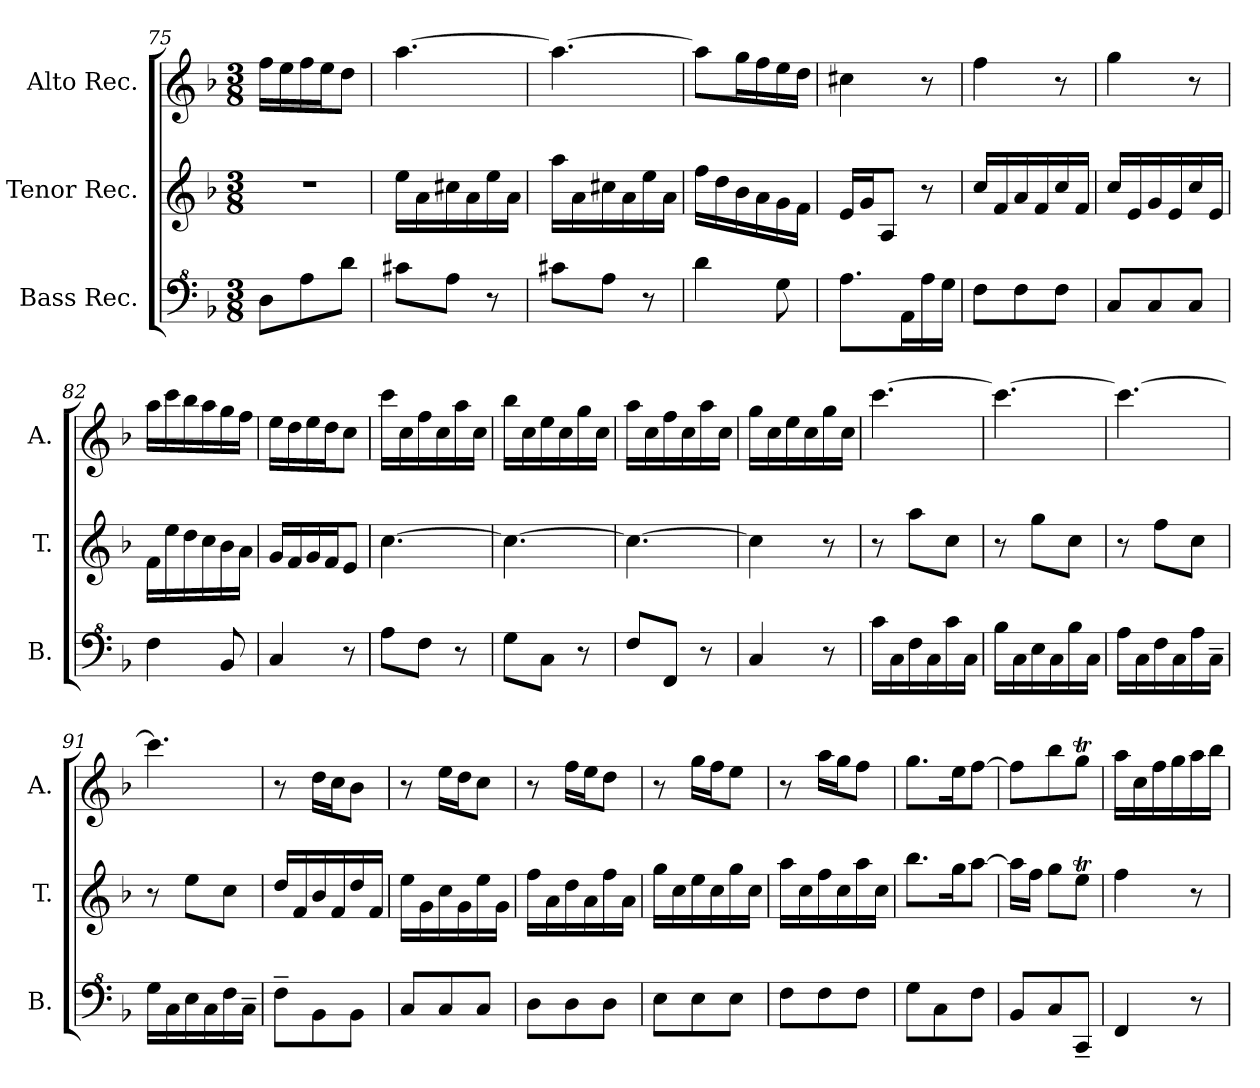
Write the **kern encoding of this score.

**kern	**kern	**kern
*part3	*part2	*part1
*staff3	*staff2	*staff1
*I"Bass Rec.	*I"Tenor Rec.	*I"Alto Rec.
*I'B.	*I'T.	*I'A.
*clefF^4	*clefG2	*clefG2
*k[b-]	*k[b-]	*k[b-]
*M3/8	*M3/8	*M3/8
=75	=75	=75
8d\L	4.r	16ff\LL
.	.	16ee\
8a\	.	16ff\
.	.	16ee\J
8dd\J	.	8dd\J
=76	=76	=76
8cc#X\L	16ee\LL	[4.aa\
.	16a\	.
8a\J	16cc#X\	.
.	16a\	.
8r	16ee\	.
.	16a\JJ	.
=77	=77	=77
8cc#X\L	16aa\LL	4.aa\_
.	16a\	.
8a\J	16cc#X\	.
.	16a\	.
8r	16ee\	.
.	16a\JJ	.
=78	=78	=78
4dd\	16ff\LL	8aa\L]
.	16dd\	.
.	16b-\	16gg\L
.	16a\	16ff\
8g\	16g\	16ee\
.	16f\JJ	16dd\JJ
=79	=79	=79
8.a\L	16e/LL	4cc#X\
.	16g/J	.
.	8A/J	.
16A\L	.	.
16a\	8r	8r
16g\JJ	.	.
=80	=80	=80
8f\L	16cc/LL	4ff\
.	16f/	.
8f\	16a/	.
.	16f/	.
8f\J	16cc/	8r
.	16f/JJ	.
=81	=81	=81
8c/L	16cc/LL	4gg\
.	16e/	.
8c/	16g/	.
.	16e/	.
8c/J	16cc/	8r
.	16e/JJ	.
=82	=82	=82
4f\	16f\LL	16aa\LL
.	16ee\	16ccc\
.	16dd\	16bb-\
.	16cc\	16aa\
8B-/	16b-\	16gg\
.	16a\JJ	16ff\JJ
!!LO:LB:g=z
=83	=83	=83
4c/	16g/LL	16ee\LL
.	16f/	16dd\
.	16g/	16ee\
.	16f/J	16dd\J
8r	8e/J	8cc\J
=84	=84	=84
8a\L	[4.cc\	16ccc\LL
.	.	16cc\
8f\J	.	16ff\
.	.	16cc\
8r	.	16aa\
.	.	16cc\JJ
=85	=85	=85
8g\L	4.cc\_	16bb-\LL
.	.	16cc\
8c\J	.	16ee\
.	.	16cc\
8r	.	16gg\
.	.	16cc\JJ
=86	=86	=86
8f/L	4.cc\_	16aa\LL
.	.	16cc\
8F/J	.	16ff\
.	.	16cc\
8r	.	16aa\
.	.	16cc\JJ
=87	=87	=87
4c/	4cc\]	16gg\LL
.	.	16cc\
.	.	16ee\
.	.	16cc\
8r	8r	16gg\
.	.	16cc\JJ
=88	=88	=88
16cc\LL	8r	[4.ccc\
16c\	.	.
16f\	8aa\L	.
16c\	.	.
16cc\	8cc\J	.
16c\JJ	.	.
=89	=89	=89
16b-\LL	8r	4.ccc\_
16c\	.	.
16e\	8gg\L	.
16c\	.	.
16b-\	8cc\J	.
16c\JJ	.	.
=90	=90	=90
16a\LL	8r	4.ccc\_
16c\	.	.
16f\	8ff\L	.
16c\	.	.
16a\	8cc\J	.
16c~\JJ	.	.
=91	=91	=91
16g\LL	8r	4.ccc\]
16c\	.	.
16e\	8ee\L	.
16c\	.	.
16f\	8cc\J	.
16c~\JJ	.	.
=92	=92	=92
8f~\L	16dd/LL	8r
.	16f/	.
8B-\	16b-/	16dd\LL
.	16f/	16cc\J
8B-\J	16dd/	8b-\J
.	16f/JJ	.
=93	=93	=93
8c/L	16ee\LL	8r
.	16g\	.
8c/	16cc\	16ee\LL
.	16g\	16dd\J
8c/J	16ee\	8cc\J
.	16g\JJ	.
!!LO:LB:g=z
=94	=94	=94
8d\L	16ff\LL	8r
.	16a\	.
8d\	16dd\	16ff\LL
.	16a\	16ee\J
8d\J	16ff\	8dd\J
.	16a\JJ	.
=95	=95	=95
8e\L	16gg\LL	8r
.	16cc\	.
8e\	16ee\	16gg\LL
.	16cc\	16ff\J
8e\J	16gg\	8ee\J
.	16cc\JJ	.
=96	=96	=96
8f\L	16aa\LL	8r
.	16cc\	.
8f\	16ff\	16aa\LL
.	16cc\	16gg\J
8f\J	16aa\	8ff\J
.	16cc\JJ	.
=97	=97	=97
8g\L	8.bb-\L	8.gg\L
8c\	.	.
.	16gg\K	16ee\K
8f\J	[8aa\J	[8ff\J
=98	=98	=98
8B-/L	16aa\LL]	8ff\L]
.	16ff\JJ	.
8c/	8gg\L	8bb-\
8C~/J	8eet\J	8ggT\J
=99	=99	=99
4F/	4ff\	16aa\LL
.	.	16cc\
.	.	16ff\
.	.	16gg\
8r	8r	16aa\
.	.	16bb-\JJ
=	=	=
*-	*-	*-
